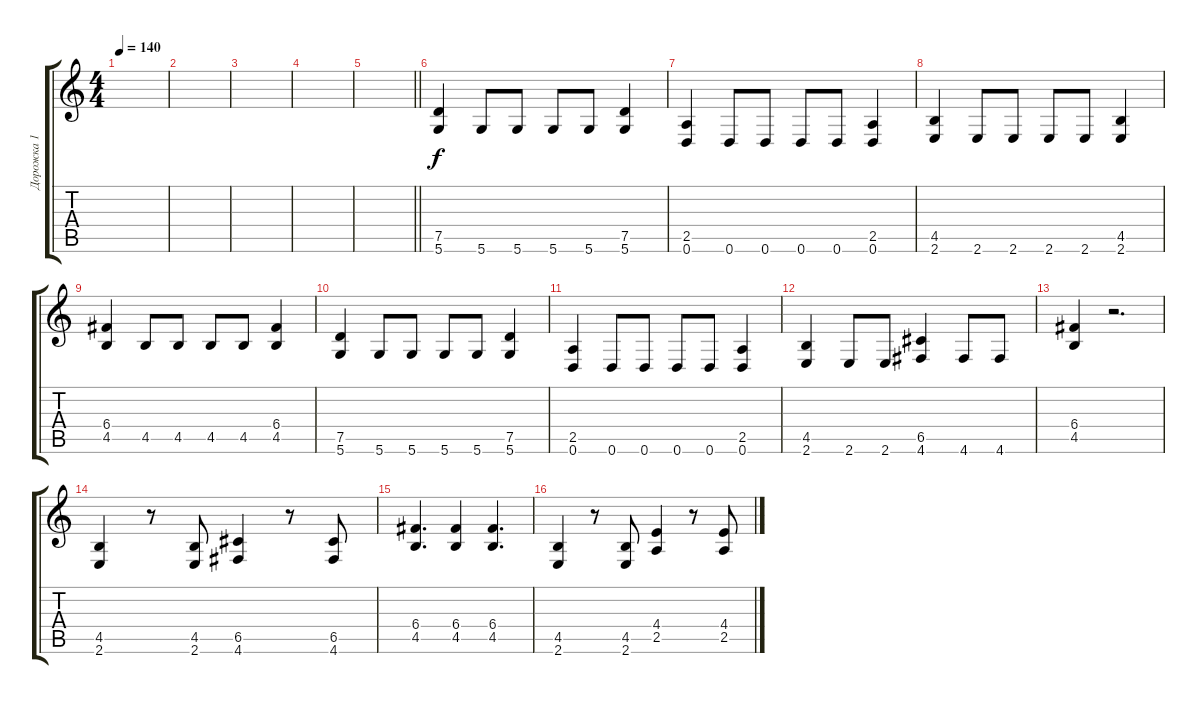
\track ("Дорожка 1" "Дорожка 1") {instrument acousticguitarsteel}
\staff {score tabs}
\tuning (D4 A3 F3 C3 G2 D2) {hide}
\ts (4 4)
\tempo 140
\clef g2
\ks c
|
|
|
|
\barLineRight lightlight
|
(7.5 5.6).4 5.6.8 5.6.8 5.6.8 5.6.8 (7.5 5.6).4 |
(2.5 0.6).4 0.6.8 0.6.8 0.6.8 0.6.8 (2.5 0.6).4 |
(4.5 2.6).4 2.6.8 2.6.8 2.6.8 2.6.8 (4.5 2.6).4 |
(6.4 4.5).4 4.5.8 4.5.8 4.5.8 4.5.8 (6.4 4.5).4 |
(7.5 5.6).4 5.6.8 5.6.8 5.6.8 5.6.8 (7.5 5.6).4 |
(2.5 0.6).4 0.6.8 0.6.8 0.6.8 0.6.8 (2.5 0.6).4 |
(4.5 2.6).4 2.6.8 2.6.8 (6.5 4.6).4 4.6.8 4.6.8 |
(6.4 4.5).4 r.2{d} |
(4.5 2.6).4 r.8 (4.5 2.6).8 (6.5 4.6).4 r.8 (6.5 4.6).8 |
(6.4 4.5).4{d} (6.4 4.5).4 (6.4 4.5).4{d} |
(4.5 2.6).4 r.8 (4.5 2.6).8 (4.4 2.5).4 r.8 (4.4 2.5).8
